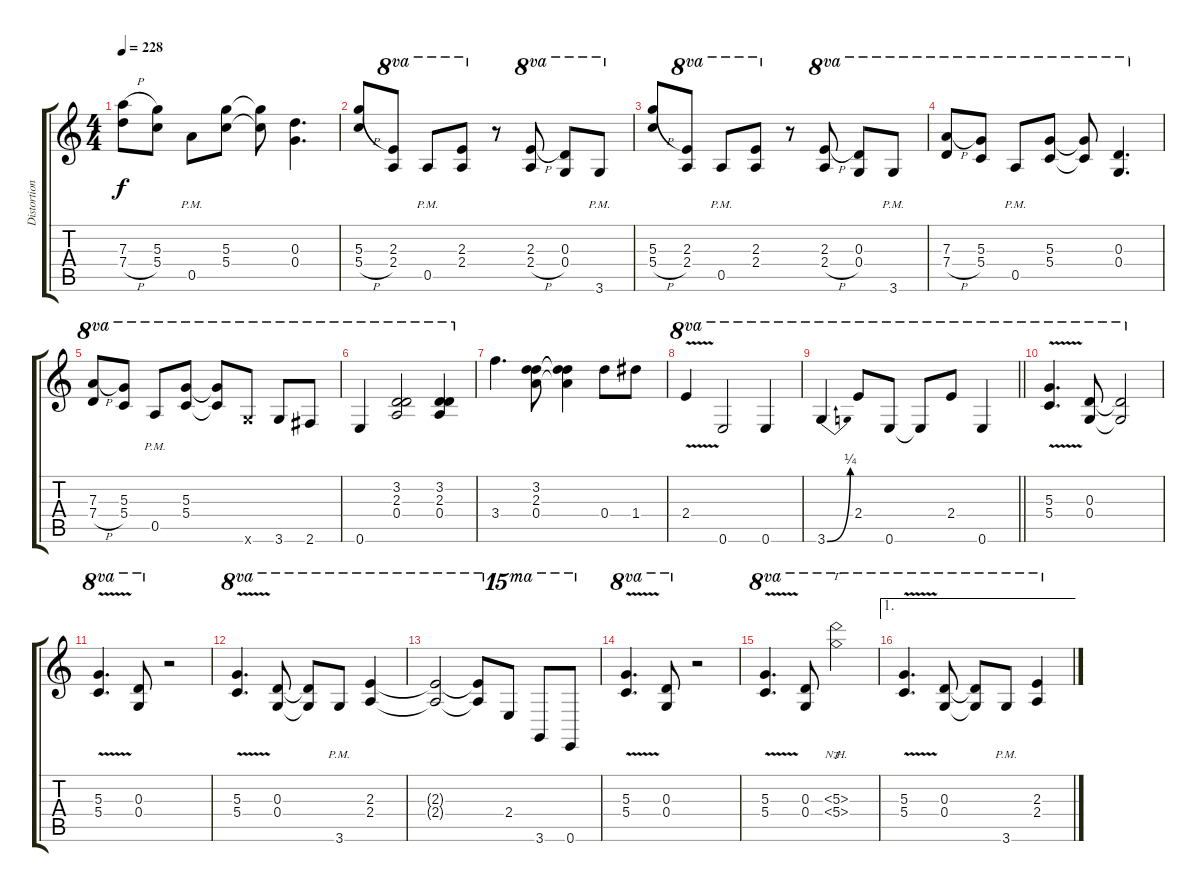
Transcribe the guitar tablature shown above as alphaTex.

\track ("Distortion Gtr" "Distortion") {instrument distortionguitar}
\staff {score tabs}
\tuning (E4 B3 G3 D4 A3 E3) {hide}
\ts (4 4)
\tempo 228
\clef g2
\ks c
(7.3{h} 7.4{h}).8{dy f} (5.3 5.4).8 0.5{pm}.8 (5.3 5.4).8 (5.3{t} 5.4{t}).8 (0.3 0.4).4{d} |
(5.3{h} 5.4{h}).8 (2.3 2.4).8{ot 8va} 0.5{pm}.8{ot 8va} (2.3 2.4).8{ot 8va} r.8 (2.3{h} 2.4{h}).8{ot 8va} (0.3 0.4).8{ot 8va} 3.6{pm}.8{ot 8va} |
(5.3{h} 5.4{h}).8 (2.3 2.4).8{ot 8va} 0.5{pm}.8{ot 8va} (2.3 2.4).8{ot 8va} r.8 (2.3{h} 2.4{h}).8{ot 8va} (0.3 0.4).8{ot 8va} 3.6{pm}.8{ot 8va} |
(7.3{h} 7.4{h}).8{ot 8va} (5.3 5.4).8{ot 8va} 0.5{pm}.8{ot 8va} (5.3 5.4).8{ot 8va} (5.3{t} 5.4{t}).8{ot 8va} (0.3 0.4).4{d ot 8va} |
(7.3{h} 7.4{h}).8{ot 8va} (5.3 5.4).8{ot 8va} 0.5{pm}.8{ot 8va} (5.3 5.4).8{ot 8va} (5.3{t} 5.4{t}).8{ot 8va} 3.6{x}.8{ot 8va} 3.6.8{ot 8va} 2.6.8{ot 8va} |
0.6.4{ot 8va} (3.2 2.3 0.4).2{ot 8va} (3.2 2.3 0.4).4{ot 8va} |
3.4.4{d} (3.2 2.3 0.4).8 (3.2{t} 2.3{t} 0.4{t}).4 0.4.8 1.4.8 |
2.4{v}.4{ot 8va} 0.6.2{ot 8va} 0.6.4{ot 8va} |
\barLineRight lightlight
3.6{be (bend 0 0 60 1)}.4{ot 8va} 2.4.8{ot 8va} 0.6.8{ot 8va} 0.6{t}.8{ot 8va} 2.4.8{ot 8va} 0.6.4{ot 8va} |
(5.3{v} 5.4{v}).4{d ot 8va} (0.3 0.4).8{ot 8va} (0.3{t} 0.4{t}).2{ot 8va} |
(5.3{v} 5.4{v}).4{d ot 8va} (0.3 0.4).8{ot 8va} r.2 |
(5.3{v} 5.4{v}).4{d ot 8va} (0.3 0.4).8{ot 8va} (0.3{t} 0.4{t}).8{ot 8va} 3.6{pm}.8{ot 8va} (2.3 2.4).4{ot 8va} |
(2.3{t} 2.4{t}).2{ot 8va} (2.3{t} 2.4{t}).8{ot 8va} 2.4.8{ot 15ma} 3.6.8{ot 15ma} 0.6.8{ot 15ma} |
(5.3{v} 5.4{v}).4{d ot 8va} (0.3 0.4).8{ot 8va} r.2 |
(5.3{v} 5.4{v}).4{d ot 8va} (0.3 0.4).8{ot 8va} (5.3{nh} 5.4{nh}).2{tt ot 8va} |
\ae 1
(5.3{v} 5.4{v}).4{d ot 8va} (0.3 0.4).8{ot 8va} (0.3{t} 0.4{t}).8{ot 8va} 3.6{pm}.8{ot 8va} (2.3 2.4).4{ot 8va}
